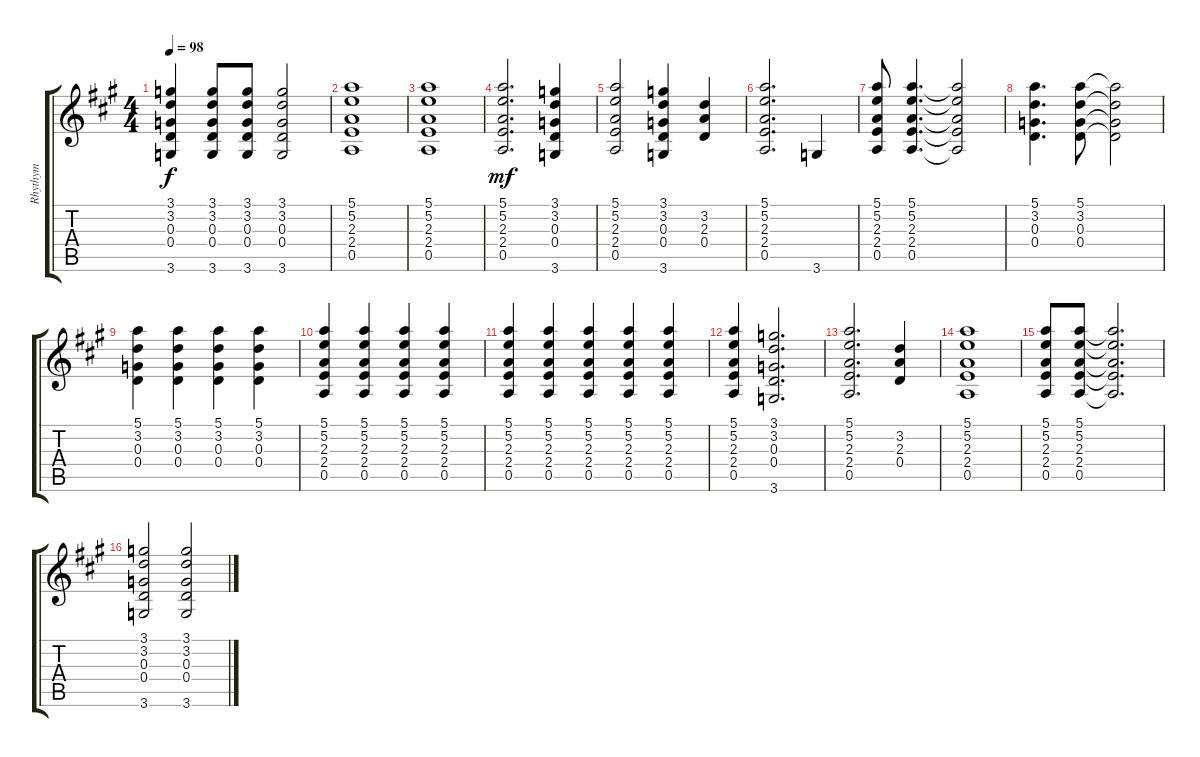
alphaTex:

\track ("Rhythym" "Rhythym") {instrument electricguitarjazz}
\staff {score tabs}
\tuning (E4 B3 G3 D3 A2 E2) {hide}
\ts (4 4)
\tempo 98
\clef g2
\ks a
(3.1 3.2 0.3 0.4 3.6).4{dy f} (3.1 3.2 0.3 0.4 3.6).8 (3.1 3.2 0.3 0.4 3.6).8 (3.1 3.2 0.3 0.4 3.6).2 |
(5.1 5.2 2.3 2.4 0.5).1 |
(5.1 5.2 2.3 2.4 0.5).1 |
(5.1 5.2 2.3 2.4 0.5).2{d dy mf} (3.1 3.2 0.3 0.4 3.6).4 |
(5.1 5.2 2.3 2.4 0.5).2 (3.1 3.2 0.3 0.4 3.6).4 (3.2 2.3 0.4).4 |
(5.1 5.2 2.3 2.4 0.5).2{d} 3.6.4 |
(5.1 5.2 2.3 2.4 0.5).8 (5.1 5.2 2.3 2.4 0.5).4{d} (5.1{t} 5.2{t} 2.3{t} 2.4{t} 0.5{t}).2 |
(5.1 3.2 0.3 0.4).4{d} (5.1 3.2 0.3 0.4).8 (5.1{t} 3.2{t} 0.3{t} 0.4{t}).2 |
(5.1 3.2 0.3 0.4).4 (5.1 3.2 0.3 0.4).4 (5.1 3.2 0.3 0.4).4 (5.1 3.2 0.3 0.4).4 |
(5.1 5.2 2.3 2.4 0.5).4 (5.1 5.2 2.3 2.4 0.5).4 (5.1 5.2 2.3 2.4 0.5).4 (5.1 5.2 2.3 2.4 0.5).4 |
(5.1 5.2 2.3 2.4 0.5).4 (5.1 5.2 2.3 2.4 0.5).4 (5.1 5.2 2.3 2.4 0.5).4 (5.1 5.2 2.3 2.4 0.5).4 (5.1 5.2 2.3 2.4 0.5).4 |
(5.1 5.2 2.3 2.4 0.5).4 (3.1 3.2 0.3 0.4 3.6).2{d} |
(5.1 5.2 2.3 2.4 0.5).2{d} (3.2 2.3 0.4).4 |
(5.1 5.2 2.3 2.4 0.5).1 |
(5.1 5.2 2.3 2.4 0.5).8 (5.1 5.2 2.3 2.4 0.5).8 (5.1{t} 5.2{t} 2.3{t} 2.4{t} 0.5{t}).2{d} |
(3.1 3.2 0.3 0.4 3.6).2 (3.1 3.2 0.3 0.4 3.6).2
